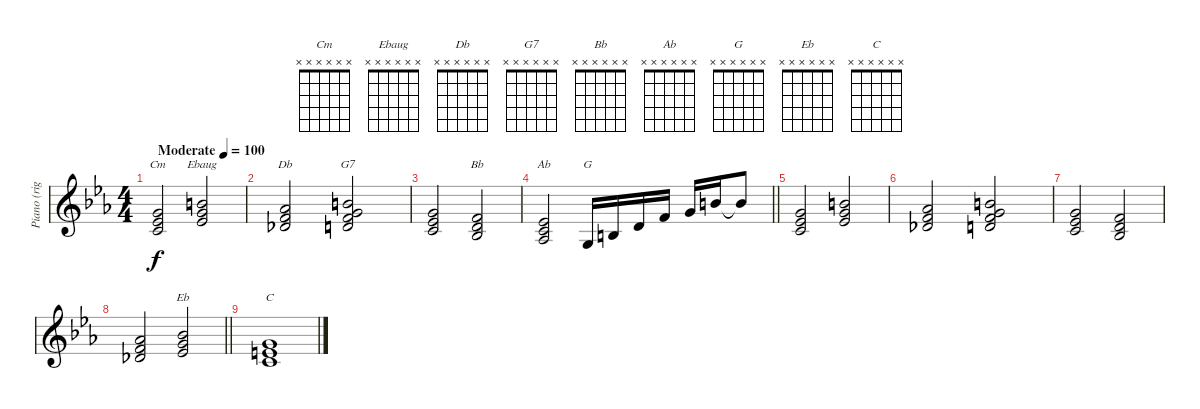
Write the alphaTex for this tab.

\track ("Piano (right)" "Piano (rig") {instrument acousticgrandpiano}
\staff {score}
\tuning (E5 B4 G4 D4 A3 E3) {hide}
\chord ("Cm" x x x x x x)
\chord ("Ebaug" x x x x x x)
\chord ("Db" x x x x x x)
\chord ("G7" x x x x x x)
\chord ("Bb" x x x x x x)
\chord ("Ab" x x x x x x)
\chord ("G" x x x x x x)
\chord ("Eb" x x x x x x)
\chord ("C" x x x x x x)
\ts (4 4)
\tempo (100 "Moderate")
\clef g2
\ks cminor
(0.3 1.4 3.5).2{bd 240 ch "Cm" dy f instrument acousticgrandpiano} (0.2 0.3 1.4).2{bd 240 ch "Ebaug"} |
(1.3 3.4 4.5).2{bd 240 ch "Db"} (0.2 0.3 0.4 8.5).2{bd 240 ch "G7"} |
(0.3 1.4 3.5).2{bd 240} (0.4 1.5 13.6).2{bd 240 ch "Bb"} |
\barLineRight lightlight
(1.4 3.5 4.6).2{bd 240 ch "Ab"} 3.6.16{bd 240 ch "G"} 2.5.16 0.4.16 3.4.16 0.3.16 4.3.16 4.3{t}.8 |
(0.3 1.4 3.5).2{bd 240} (0.2 0.3 1.4).2{bd 240} |
(1.3 3.4 4.5).2{bd 240} (0.2 0.3 0.4 8.5).2{bd 240} |
(0.3 1.4 3.5).2{bd 240} (0.4 1.5 13.6).2{bd 240} |
\barLineRight lightlight
(1.3 3.4 4.5).2{bd 240} (0.3 1.4 13.5).2{bd 240 ch "Eb"} |
(0.3 2.4 3.5).1{bd 240 ch "C"}
